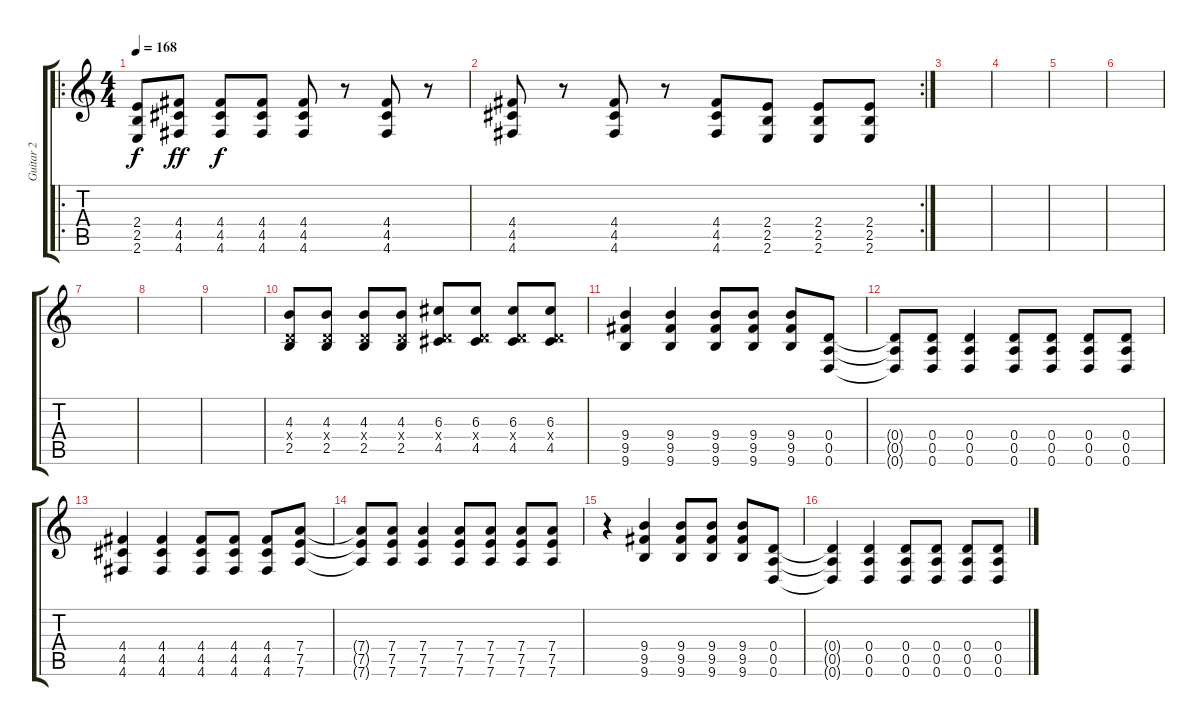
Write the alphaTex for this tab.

\track ("Guitar 2" "Guitar 2") {instrument overdrivenguitar}
\staff {score tabs}
\tuning (E4 B3 G3 D3 A2 D2) {hide}
\ro
\ts (4 4)
\tempo 168
\clef g2
\ks c
(2.4 2.5 2.6).8{dy f} (4.4 4.5 4.6).8{dy ff} (4.4 4.5 4.6).8{dy f} (4.4 4.5 4.6).8 (4.4 4.5 4.6).8 r.8 (4.4 4.5 4.6).8 r.8 |
\rc 2
(4.4 4.5 4.6).8 r.8 (4.4 4.5 4.6).8 r.8 (4.4 4.5 4.6).8 (2.4 2.5 2.6).8 (2.4 2.5 2.6).8 (2.4 2.5 2.6).8 |
|
|
|
|
|
|
|
(4.3 0.4{x} 2.5).8{instrument distortionguitar} (4.3 0.4{x} 2.5).8 (4.3 0.4{x} 2.5).8 (4.3 0.4{x} 2.5).8 (6.3 0.4{x} 4.5).8 (6.3 0.4{x} 4.5).8 (6.3 0.4{x} 4.5).8 (6.3 0.4{x} 4.5).8 |
(9.4 9.5 9.6).4{instrument overdrivenguitar} (9.4 9.5 9.6).4 (9.4 9.5 9.6).8 (9.4 9.5 9.6).8 (9.4 9.5 9.6).8 (0.4 0.5 0.6).8 |
(0.4{t} 0.5{t} 0.6{t}).8 (0.4 0.5 0.6).8 (0.4 0.5 0.6).4 (0.4 0.5 0.6).8 (0.4 0.5 0.6).8 (0.4 0.5 0.6).8 (0.4 0.5 0.6).8 |
(4.4 4.5 4.6).4 (4.4 4.5 4.6).4 (4.4 4.5 4.6).8 (4.4 4.5 4.6).8 (4.4 4.5 4.6).8 (7.4 7.5 7.6).8 |
(7.4{t} 7.5{t} 7.6{t}).8 (7.4 7.5 7.6).8 (7.4 7.5 7.6).4 (7.4 7.5 7.6).8 (7.4 7.5 7.6).8 (7.4 7.5 7.6).8 (7.4 7.5 7.6).8 |
r.4 (9.4 9.5 9.6).4 (9.4 9.5 9.6).8 (9.4 9.5 9.6).8 (9.4 9.5 9.6).8 (0.4 0.5 0.6).8 |
(0.4{t} 0.5{t} 0.6{t}).4 (0.4 0.5 0.6).4 (0.4 0.5 0.6).8 (0.4 0.5 0.6).8 (0.4 0.5 0.6).8 (0.4 0.5 0.6).8
